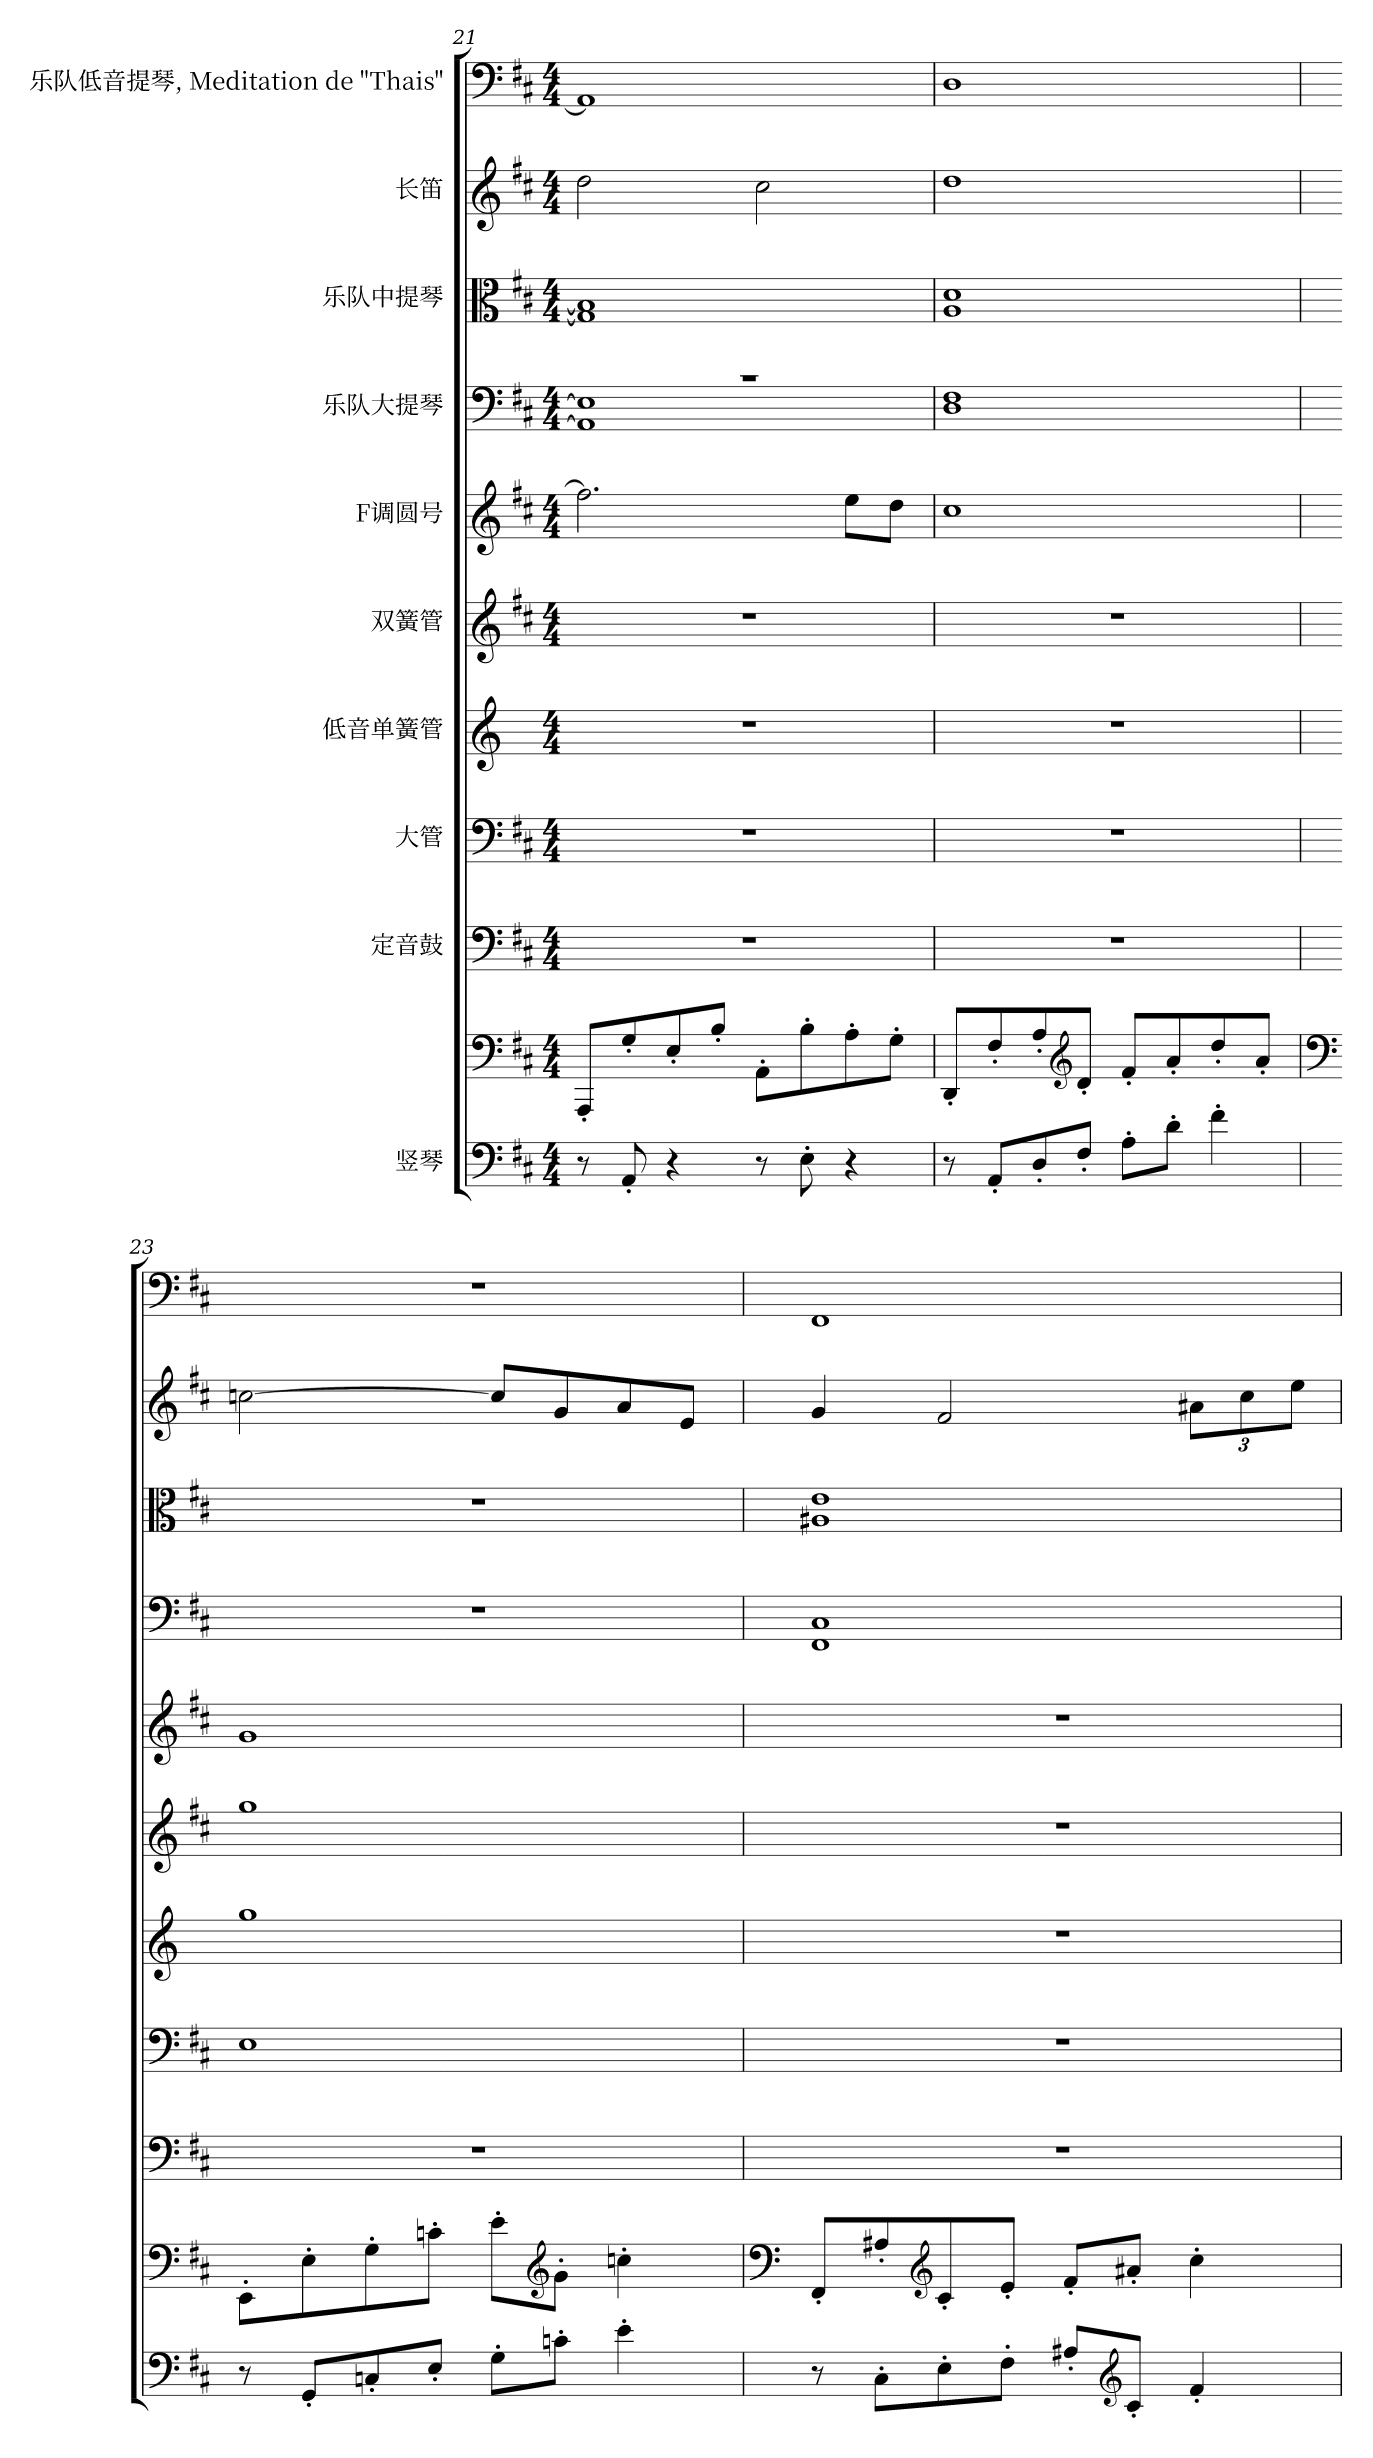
**kern	**kern	**kern	**kern	**kern	**kern	**kern	**kern	**kern	**kern	**kern
*part10	*part10	*part9	*part8	*part7	*part6	*part5	*part4	*part3	*part2	*part1
*staff11	*staff10	*staff9	*staff8	*staff7	*staff6	*staff5	*staff4	*staff3	*staff2	*staff1
*I"竖琴	*	*I"定音鼓	*I"大管	*I"低音单簧管	*I"双簧管	*I"F调圆号	*I"乐队大提琴	*I"乐队中提琴	*I"长笛	*I"乐队低音提琴, Meditation de &quot;Thais&quot;
*clefF4	*clefF4	*clefF4	*clefF4	*clefG2	*clefG2	*clefG2	*clefF4	*clefC3	*clefG2	*clefF4
*	*	*	*	*ITrd8c14	*	*ITrd4c7	*	*	*	*ITrd7c12
*k[f#c#]	*k[f#c#]	*k[f#c#]	*k[f#c#]	*k[]	*k[f#c#]	*k[f#]	*k[f#c#]	*k[f#c#]	*k[f#c#]	*k[f#c#]
*M4/4	*M4/4	*M4/4	*M4/4	*M4/4	*M4/4	*M4/4	*M4/4	*M4/4	*M4/4	*M4/4
=21	=21	=21	=21	=21	=21	=21	=21	=21	=21	=21
*	*	*	*	*	*	*	*^	*	*	*
8r	8AAA'/L	1r	1r	1r	1r	2.b\]	1r	1AA] 1E]	1G] 1B]	2dd\	1AAA]
8AA'/	8G'/	.	.	.	.	.	.	.	.	.	.
4r	8E'/	.	.	.	.	.	.	.	.	.	.
.	8B'/J	.	.	.	.	.	.	.	.	.	.
8r	8AA'\L	.	.	.	.	.	.	.	.	2cc#\	.
8E'\	8B'\	.	.	.	.	.	.	.	.	.	.
4r	8A'\	.	.	.	.	8a\L	.	.	.	.	.
.	8G'\J	.	.	.	.	8g\J	.	.	.	.	.
*	*	*	*	*	*	*	*v	*v	*	*	*
=22	=22	=22	=22	=22	=22	=22	=22	=22	=22	=22
*	*	*	*	*	*	*	*	*	*	*MM65
8r	8DD'/L	1r	1r	1r	1r	1f#	1D 1F#	1A 1d	1dd	1DD
8AA'/L	8F#'/	.	.	.	.	.	.	.	.	.
8D'/	8A'/	.	.	.	.	.	.	.	.	.
*	*clefG2	*	*	*	*	*	*	*	*	*
8F#'/J	8d'/J	.	.	.	.	.	.	.	.	.
8A'\L	8f#'/L	.	.	.	.	.	.	.	.	.
8d'\J	8a'/	.	.	.	.	.	.	.	.	.
4f#'\	8dd'/	.	.	.	.	.	.	.	.	.
.	8a'/J	.	.	.	.	.	.	.	.	.
=23	=23	=23	=23	=23	=23	=23	=23	=23	=23	=23
*	*clefF4	*	*	*	*	*	*	*	*	*
*	*	*	*	*	*	*	*	*	*	*MM76
8r	8EE'\L	1r	1E	1g	1gg	1c	1r	1r	[2ccn\	1r
8GG'/L	8E'\	.	.	.	.	.	.	.	.	.
8Cn'/	8G'\	.	.	.	.	.	.	.	.	.
8E'/J	8cn'\J	.	.	.	.	.	.	.	.	.
8G'\L	8e'\L	.	.	.	.	.	.	.	8cc/L]	.
*	*clefG2	*	*	*	*	*	*	*	*	*
8cn'\J	8g'\J	.	.	.	.	.	.	.	8g/	.
4e'\	4ccn'\	.	.	.	.	.	.	.	8a/	.
.	.	.	.	.	.	.	.	.	8e/J	.
!!LO:PB:g=z
=24	=24	=24	=24	=24	=24	=24	=24	=24	=24	=24
*	*clefF4	*	*	*	*	*	*	*	*	*
8r	8FF#'/L	1r	1r	1r	1r	1r	1FF# 1C#	1A#X 1e	4g/	1FFF#
8C#'\L	8A#X'/	.	.	.	.	.	.	.	.	.
*	*clefG2	*	*	*	*	*	*	*	*	*
8E'\	8c#'/	.	.	.	.	.	.	.	2f#/	.
8F#'\J	8e'/J	.	.	.	.	.	.	.	.	.
8A#X'/L	8f#'/L	.	.	.	.	.	.	.	.	.
*clefG2	*	*	*	*	*	*	*	*	*	*
8c#'/J	8a#X'/J	.	.	.	.	.	.	.	.	.
*	*	*	*	*	*	*	*	*	*Xbrackettup	*
4f#'/	4cc#'\	.	.	.	.	.	.	.	12a#X\L	.
.	.	.	.	.	.	.	.	.	12cc#\	.
.	.	.	.	.	.	.	.	.	12ee\J	.
=	=	=	=	=	=	=	=	=	=	=
*-	*-	*-	*-	*-	*-	*-	*-	*-	*-	*-
